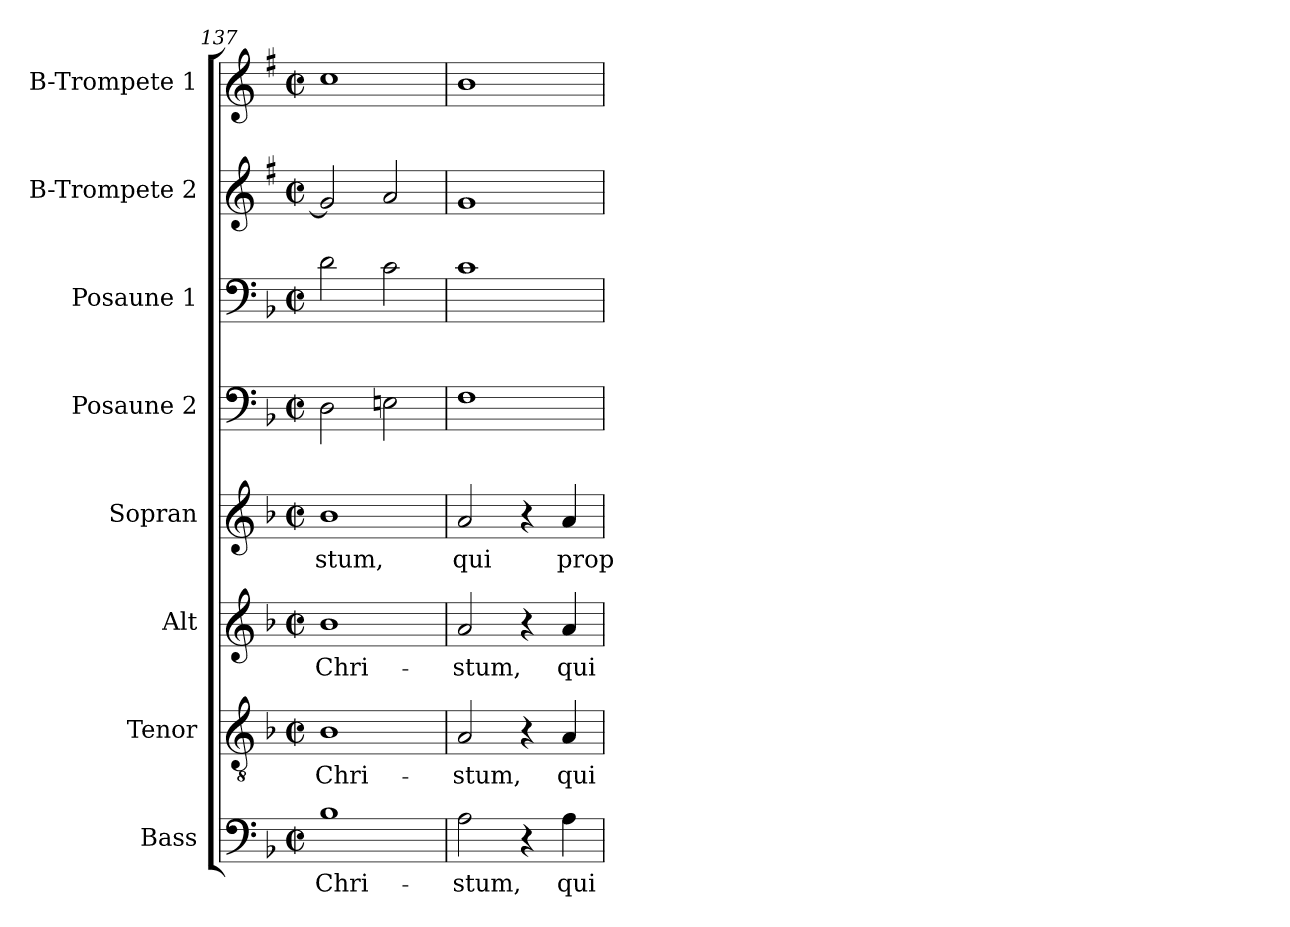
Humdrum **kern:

**kern	**text	**kern	**text	**kern	**text	**kern	**text	**kern	**kern	**kern	**kern
*part8	*part8	*part7	*part7	*part6	*part6	*part5	*part5	*part4	*part3	*part2	*part1
*staff8	*staff8	*staff7	*staff7	*staff6	*staff6	*staff5	*staff5	*staff4	*staff3	*staff2	*staff1
*I"Bass	*	*I"Tenor	*	*I"Alt	*	*I"Sopran	*	*I"Posaune 2	*I"Posaune 1	*I"B-Trompete 2	*I"B-Trompete 1
*I'B.	*	*I'T.	*	*I'A.	*	*I'S.	*	*I'Pos. 2	*I'Pos. 1	*I'B Trp. 2	*I'B Trp. 1
*clefF4	*	*clefGv2	*	*clefG2	*	*clefG2	*	*clefF4	*clefF4	*clefG2	*clefG2
*	*	*	*	*	*	*	*	*	*	*ITrd1c2	*ITrd1c2
*k[b-]	*	*k[b-]	*	*k[b-]	*	*k[b-]	*	*k[b-]	*k[b-]	*k[b-]	*k[b-]
*F:	*	*F:	*	*F:	*	*F:	*	*F:	*F:	*F:	*F:
*M2/2	*	*M2/2	*	*M2/2	*	*M2/2	*	*M2/2	*M2/2	*M2/2	*M2/2
*met(c|)	*	*met(c|)	*	*met(c|)	*	*met(c|)	*	*met(c|)	*met(c|)	*met(c|)	*met(c|)
=137	=137	=137	=137	=137	=137	=137	=137	=137	=137	=137	=137
!	!LO:LY:b	!	!LO:LY:b	!	!LO:LY:b	!	!LO:LY:b	!	!	!	!
1B-	Chri-	1B-	Chri-	1b-	Chri-	1b-	-stum,	2D\	2d\	2f/]	1b-
.	.	.	.	.	.	.	.	2En\	2c\	2g/	.
=138	=138	=138	=138	=138	=138	=138	=138	=138	=138	=138	=138
!	!LO:LY:b	!	!LO:LY:b	!	!LO:LY:b	!	!LO:LY:b	!	!	!	!
2A\	-stum,	2A/	-stum,	2a/	-stum,	2a/	qui	1F	1c	1f	1a
4r	.	4r	.	4r	.	4r	.	.	.	.	.
!	!LO:LY:b	!	!LO:LY:b	!	!LO:LY:b	!	!LO:LY:b	!	!	!	!
4A\	qui	4A/	qui	4a/	qui	4a/	prop-	.	.	.	.
=	=	=	=	=	=	=	=	=	=	=	=
*-	*-	*-	*-	*-	*-	*-	*-	*-	*-	*-	*-
